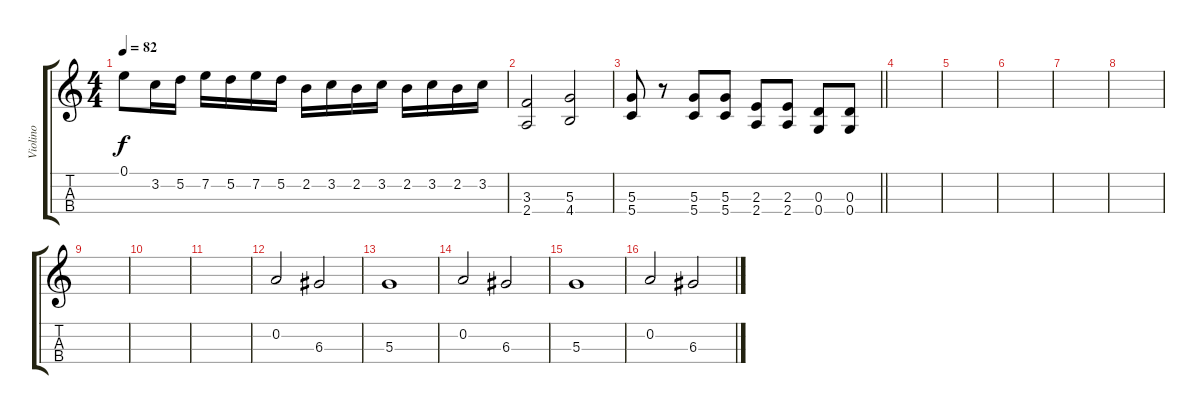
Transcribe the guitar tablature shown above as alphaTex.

\track ("Violino" "Violino") {instrument stringensemble1}
\staff {score tabs}
\tuning (E5 A4 D4 G3) {hide}
\ts (4 4)
\tempo 82
\clef g2
\ks c
0.1.8{dy f} 3.2.16 5.2.16 7.2.16 5.2.16 7.2.16 5.2.16 2.2.16 3.2.16 2.2.16 3.2.16 2.2.16 3.2.16 2.2.16 3.2.16 |
(3.3 2.4).2 (5.3 4.4).2 |
\barLineRight lightlight
(5.3 5.4).8 r.8 (5.3 5.4).8 (5.3 5.4).8 (2.3 2.4).8 (2.3 2.4).8 (0.3 0.4).8 (0.3 0.4).8 |
|
|
|
|
|
|
|
|
0.2.2 6.3.2 |
5.3.1 |
0.2.2 6.3.2 |
5.3.1 |
0.2.2 6.3.2
